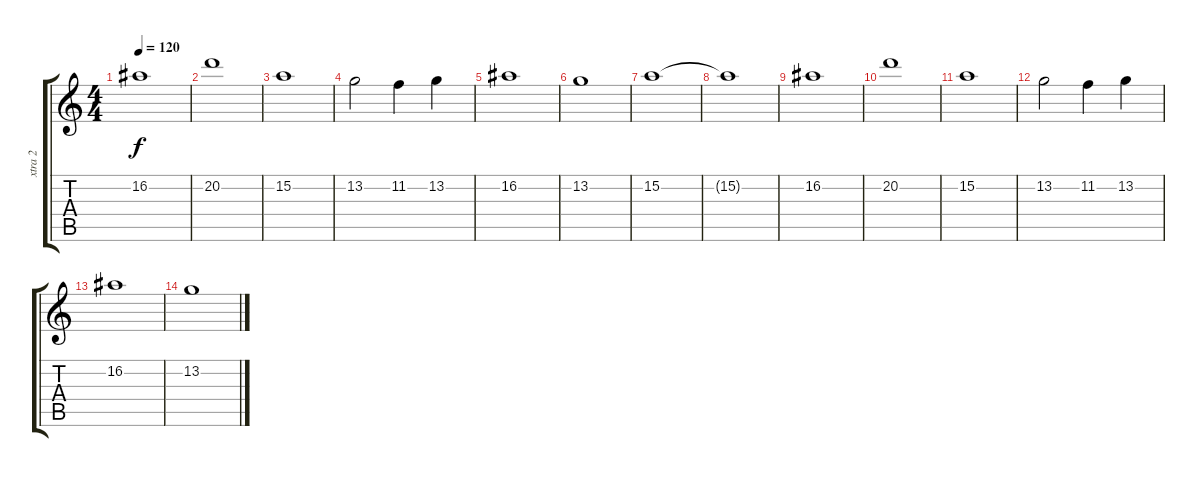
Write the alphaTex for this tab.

\track ("xtra 2" "xtra 2") {instrument distortionguitar}
\staff {score tabs}
\tuning (B3 Gb3 D3 A2 E2 B1) {hide}
\ts (4 4)
\tempo 120
\clef g2
\ks c
16.2.1{dy f} |
20.2.1 |
15.2.1 |
13.2.2 11.2.4 13.2.4 |
16.2.1 |
13.2.1 |
15.2.1 |
15.2{t}.1 |
16.2.1 |
20.2.1 |
15.2.1 |
13.2.2 11.2.4 13.2.4 |
16.2.1 |
13.2.1
